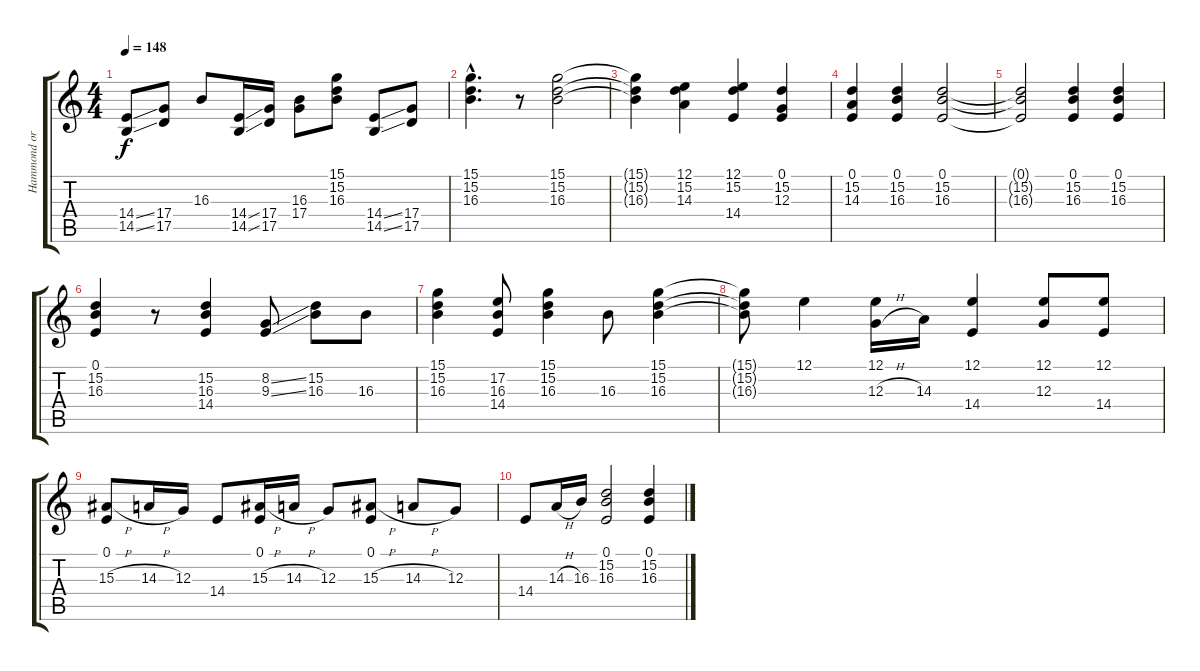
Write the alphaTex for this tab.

\track ("Hammond organ arr. gtr" "Hammond or") {instrument drawbarorgan}
\staff {score tabs}
\tuning (E4 B3 G3 D3 A2 E2) {hide}
\ts (4 4)
\tempo 148
\clef g2
\ks c
(14.4{ss} 14.5{ss}).8{dy f} (17.4 17.5).8 16.3.8 (14.4{ss} 14.5{ss}).16 (17.4 17.5).16 (16.3 17.4).8 (15.1 15.2 16.3).8 (14.4{ss} 14.5{ss}).8 (17.4 17.5).8 |
(15.1{hac} 15.2{hac} 16.3{hac}).4{d} r.8 (15.1 15.2 16.3).2 |
(15.1{t} 15.2{t} 16.3{t}).4 (12.1 15.2 14.3).4 (12.1 15.2 14.4).4 (0.1 15.2 12.3).4 |
(0.1 15.2 14.3).4 (0.1 15.2 16.3).4 (0.1 15.2 16.3).2 |
(0.1{t} 15.2{t} 16.3{t}).2 (0.1 15.2 16.3).4 (0.1 15.2 16.3).4 |
(0.1 15.2 16.3).4 r.8 (15.2 16.3 14.4).4 (8.2{ss} 9.3{ss}).8 (15.2 16.3).8 16.3.8 |
(15.1 15.2 16.3).4 (17.2 16.3 14.4).8 (15.1 15.2 16.3).4 16.3.8 (15.1 15.2 16.3).4 |
(15.1{t} 15.2{t} 16.3{t}).8 12.1.4 (12.1 12.3{h}).16 14.3.16 (12.1 14.4).4 (12.1 12.3).8 (12.1 14.4).8 |
(0.1 15.3{h}).8 14.3{h}.16 12.3.16 14.4.8 (0.1 15.3{h}).16 14.3{h}.16 12.3.8 (0.1 15.3{h}).8 14.3{h}.8 12.3.8 |
14.4.8 14.3{h}.16 16.3.16 (0.1 15.2 16.3).2 (0.1 15.2 16.3).4
